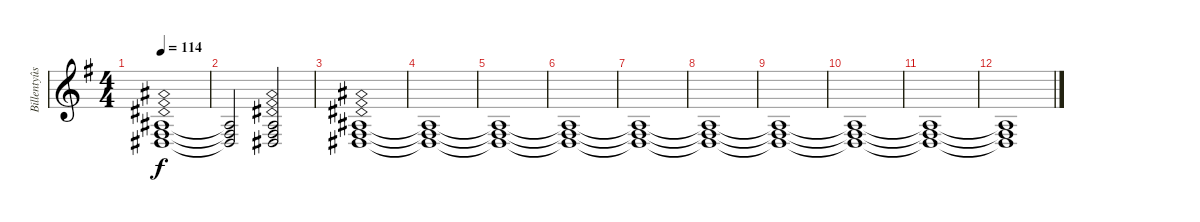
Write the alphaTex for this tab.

\track ("Billentyûs (Mats Olausson)" "Billentyûs") {instrument choiraahs}
\staff {score}
\tuning (E4 B3 G3 D3 A2 E2 B1) {hide}
\ts (4 4)
\tempo 114
\clef g2
\ks g
(3.3{ph 12} 4.4{ph 12} 6.5{ph 12}).1{dy f} |
(3.3{t} 4.4{t} 6.5{t}).2 (2.3{ph 12} 4.4{ph 12} 6.5{ph 12}).2 |
(3.3{ph 12} 4.4{ph 12} 6.5{ph 12}).1 |
(3.3{t} 4.4{t} 6.5{t}).1 |
(3.3{t} 4.4{t} 6.5{t}).1 |
(3.3{t} 4.4{t} 6.5{t}).1 |
(3.3{t} 4.4{t} 6.5{t}).1 |
(3.3{t} 4.4{t} 6.5{t}).1 |
(3.3{t} 4.4{t} 6.5{t}).1 |
(3.3{t} 4.4{t} 6.5{t}).1 |
(3.3{t} 4.4{t} 6.5{t}).1 |
(3.3{t} 4.4{t} 6.5{t}).1
